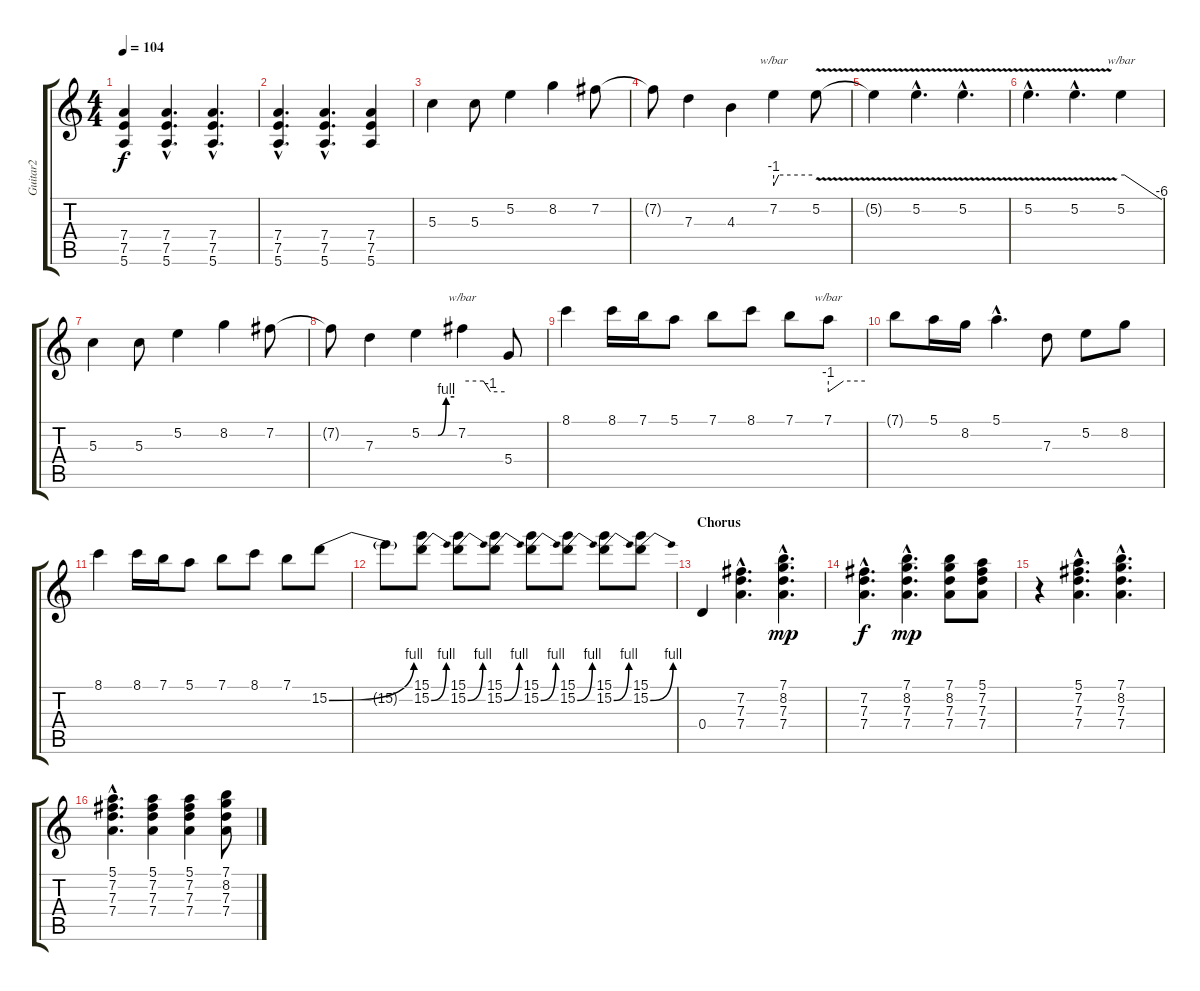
\track ("Guitar2" "Guitar2") {instrument distortionguitar}
\staff {score tabs}
\tuning (E4 B3 G3 D3 A2 E2) {hide}
\ts (4 4)
\tempo 104
\clef g2
\ks c
(7.4{t} 7.5{t} 5.6{t}).4{dy f} (7.4{hac} 7.5{hac} 5.6{hac}).4{d} (7.4{hac} 7.5{hac} 5.6{hac}).4{d} |
(7.4{hac} 7.5{hac} 5.6{hac}).4{d} (7.4{hac} 7.5{hac} 5.6{hac}).4{d} (7.4 7.5 5.6).4 |
5.3.4{volume 12} 5.3.8 5.2.4 8.2.4 7.2.8 |
7.2{t}.8 7.3.4 4.3.4 7.2.4{tbe (custom default 0 -4 8 0 60 0)} 5.2{v}.8 |
5.2{t}.4 5.2{v hac}.4{d} 5.2{v hac}.4{d} |
5.2{v hac}.4{d} 5.2{v hac}.4{d} 5.2.4{tbe (custom default 0 0 5 0 60 -24)} |
5.3.4 5.3.8 5.2.4 8.2.4 7.2.8 |
7.2{t}.8 7.3.4 5.2{be (custom 0 0 30 0 45 4 60 4)}.4 7.2.4{tbe (custom default 0 0 30 0 40 -4 60 -4)} 5.4.8 |
8.1.4 8.1.16 7.1.16 5.1.8 7.1.8 8.1.8 7.1.8 7.1.8{tbe (custom default 0 -4 25 0 60 0)} |
7.1{t}.8 5.1.16 8.2.16 5.1{hac}.4{d} 7.3.8 5.2.8 8.2.8 |
8.1.4 8.1.16 7.1.16 5.1.8 7.1.8 8.1.8 7.1.8 15.2{be (bend 0 0 60 4)}.8 |
15.2{t}.8 (15.1 15.2{be (bend 0 0 60 4)}).8 (15.1 15.2{be (bend 0 0 60 4)}).8 (15.1 15.2{be (bend 0 0 60 4)}).8 (15.1 15.2{be (bend 0 0 60 4)}).8 (15.1 15.2{be (bend 0 0 60 4)}).8 (15.1 15.2{be (bend 0 0 60 4)}).8 (15.1 15.2{be (bend 0 0 60 4)}).8 |
\section ("" "Chorus")
0.4.4{volume 9} (7.2{hac} 7.3{hac} 7.4{hac}).4{d} (7.1{hac} 8.2{hac} 7.3{hac} 7.4{hac}).4{d dy mp} |
(7.2{hac} 7.3{hac} 7.4{hac}).4{d dy f} (7.1{hac} 8.2{hac} 7.3{hac} 7.4{hac}).4{d dy mp} (7.1 8.2 7.3 7.4).8 (5.1 7.2 7.3 7.4).8 |
r.4 (5.1{hac} 7.2{hac} 7.3{hac} 7.4{hac}).4{d} (7.1{hac} 8.2{hac} 7.3{hac} 7.4{hac}).4{d} |
(5.1{hac} 7.2{hac} 7.3{hac} 7.4{hac}).4{d} (5.1 7.2 7.3 7.4).4 (5.1 7.2 7.3 7.4).4 (7.1 8.2 7.3 7.4).8
